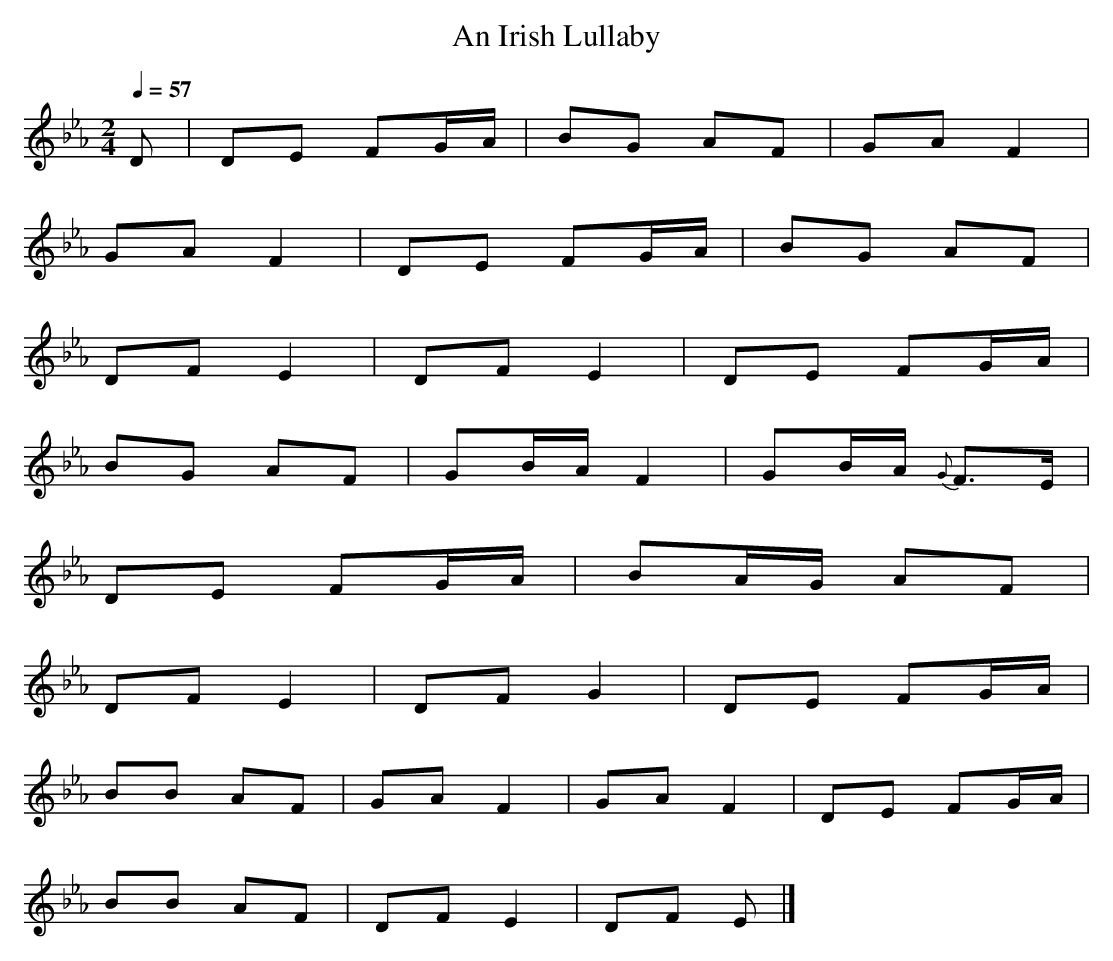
X:1
T: An Irish Lullaby
M: 2/4
L: 1/8
Q: 1/4=57
K: Eb % 3 flats
V: 1
D | DE FG/A/ | BG AF | GA F2 |
GA F2 | DE FG/A/ | BG AF |
DF E2 | DF E2 | DE FG/A/ |
BG AF | GB/A/ F2 | GB/A/ {G}F>E |
DE FG/A/ | BA/G/ AF |
DF E2 | DF G2 | DE FG/A/ |
BB AF | GA F2 | GA F2 | DE FG/A/ |
BB AF | DF E2 | DF E |]
